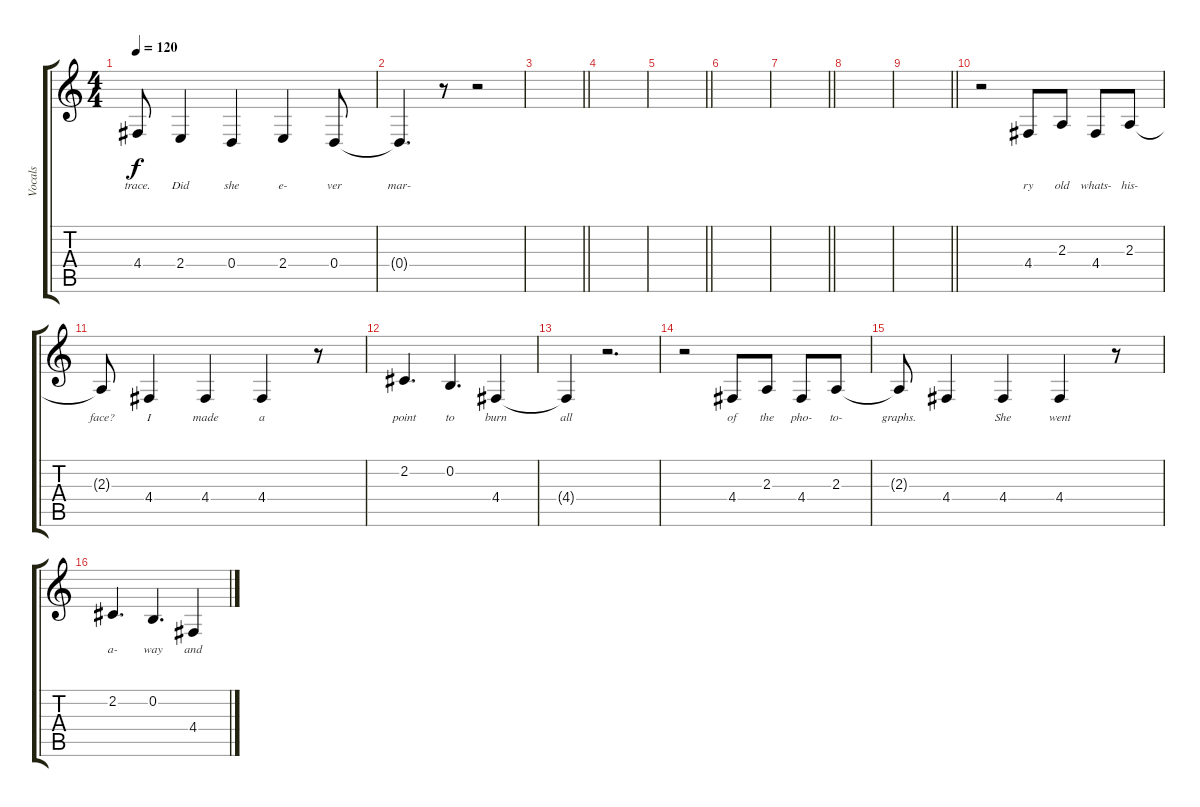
\track ("Vocals" "Vocals") {instrument cello}
\staff {score tabs}
\tuning (E4 B3 G3 D3 A2 E2) {hide}
\ts (4 4)
\tempo 120
\clef g2
\ks c
4.4{t}.8{lyrics (0 "trace.") lyrics (1 "") lyrics (2 "") lyrics (3 "") lyrics (4 "") dy f} 2.4.4{lyrics (0 "Did") lyrics (1 "") lyrics (2 "") lyrics (3 "") lyrics (4 "")} 0.4.4{lyrics (0 "she") lyrics (1 "") lyrics (2 "") lyrics (3 "") lyrics (4 "")} 2.4.4{lyrics (0 "e-") lyrics (1 "") lyrics (2 "") lyrics (3 "") lyrics (4 "")} 0.4.8{lyrics (0 "ver") lyrics (1 "") lyrics (2 "") lyrics (3 "") lyrics (4 "")} |
0.4{t}.4{d lyrics (0 "mar-") lyrics (1 "") lyrics (2 "") lyrics (3 "") lyrics (4 "")} r.8 r.2 |
\barLineRight lightlight
|
|
\barLineRight lightlight
|
|
\barLineRight lightlight
|
|
\barLineRight lightlight
|
r.2 4.4.8{lyrics (0 "ry") lyrics (1 "") lyrics (2 "") lyrics (3 "") lyrics (4 "")} 2.3.8{lyrics (0 "old") lyrics (1 "") lyrics (2 "") lyrics (3 "") lyrics (4 "")} 4.4.8{lyrics (0 "whats-") lyrics (1 "") lyrics (2 "") lyrics (3 "") lyrics (4 "")} 2.3.8{lyrics (0 "his-") lyrics (1 "") lyrics (2 "") lyrics (3 "") lyrics (4 "")} |
2.3{t}.8{lyrics (0 "face?") lyrics (1 "") lyrics (2 "") lyrics (3 "") lyrics (4 "")} 4.4.4{lyrics (0 "I") lyrics (1 "") lyrics (2 "") lyrics (3 "") lyrics (4 "")} 4.4.4{lyrics (0 "made") lyrics (1 "") lyrics (2 "") lyrics (3 "") lyrics (4 "")} 4.4.4{lyrics (0 "a") lyrics (1 "") lyrics (2 "") lyrics (3 "") lyrics (4 "")} r.8 |
2.2.4{d lyrics (0 "point") lyrics (1 "") lyrics (2 "") lyrics (3 "") lyrics (4 "")} 0.2.4{d lyrics (0 "to") lyrics (1 "") lyrics (2 "") lyrics (3 "") lyrics (4 "")} 4.4.4{lyrics (0 "burn") lyrics (1 "") lyrics (2 "") lyrics (3 "") lyrics (4 "")} |
4.4{t}.4{lyrics (0 "all") lyrics (1 "") lyrics (2 "") lyrics (3 "") lyrics (4 "")} r.2{d} |
r.2 4.4.8{lyrics (0 "of") lyrics (1 "") lyrics (2 "") lyrics (3 "") lyrics (4 "")} 2.3.8{lyrics (0 "the") lyrics (1 "") lyrics (2 "") lyrics (3 "") lyrics (4 "")} 4.4.8{lyrics (0 "pho-") lyrics (1 "") lyrics (2 "") lyrics (3 "") lyrics (4 "")} 2.3.8{lyrics (0 "to-") lyrics (1 "") lyrics (2 "") lyrics (3 "") lyrics (4 "")} |
2.3{t}.8{lyrics (0 "graphs.") lyrics (1 "") lyrics (2 "") lyrics (3 "") lyrics (4 "")} 4.4.4{lyrics (0 "") lyrics (1 "") lyrics (2 "") lyrics (3 "") lyrics (4 "")} 4.4.4{lyrics (0 "She") lyrics (1 "") lyrics (2 "") lyrics (3 "") lyrics (4 "")} 4.4.4{lyrics (0 "went") lyrics (1 "") lyrics (2 "") lyrics (3 "") lyrics (4 "")} r.8 |
2.2.4{d lyrics (0 "a-") lyrics (1 "") lyrics (2 "") lyrics (3 "") lyrics (4 "")} 0.2.4{d lyrics (0 "way") lyrics (1 "") lyrics (2 "") lyrics (3 "") lyrics (4 "")} 4.4.4{lyrics (0 "and") lyrics (1 "") lyrics (2 "") lyrics (3 "") lyrics (4 "")}
